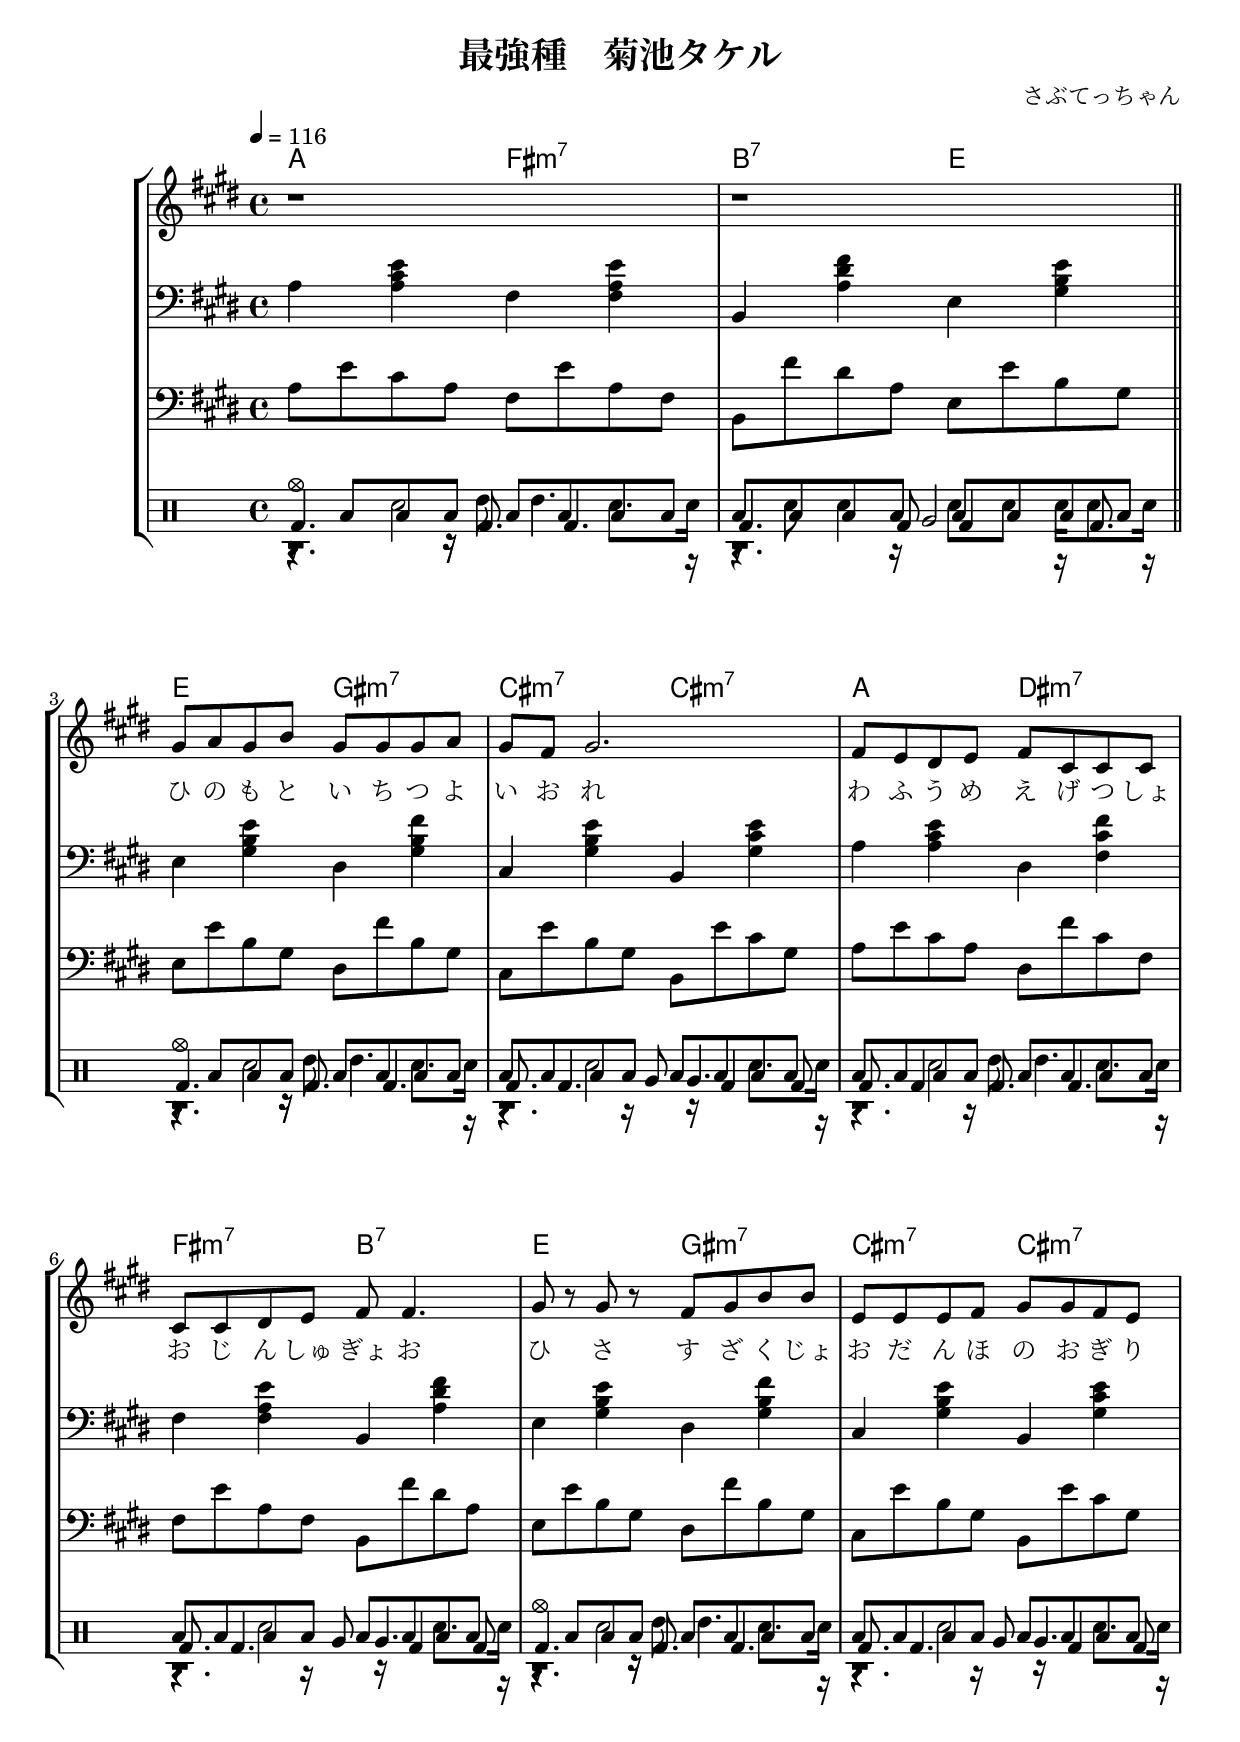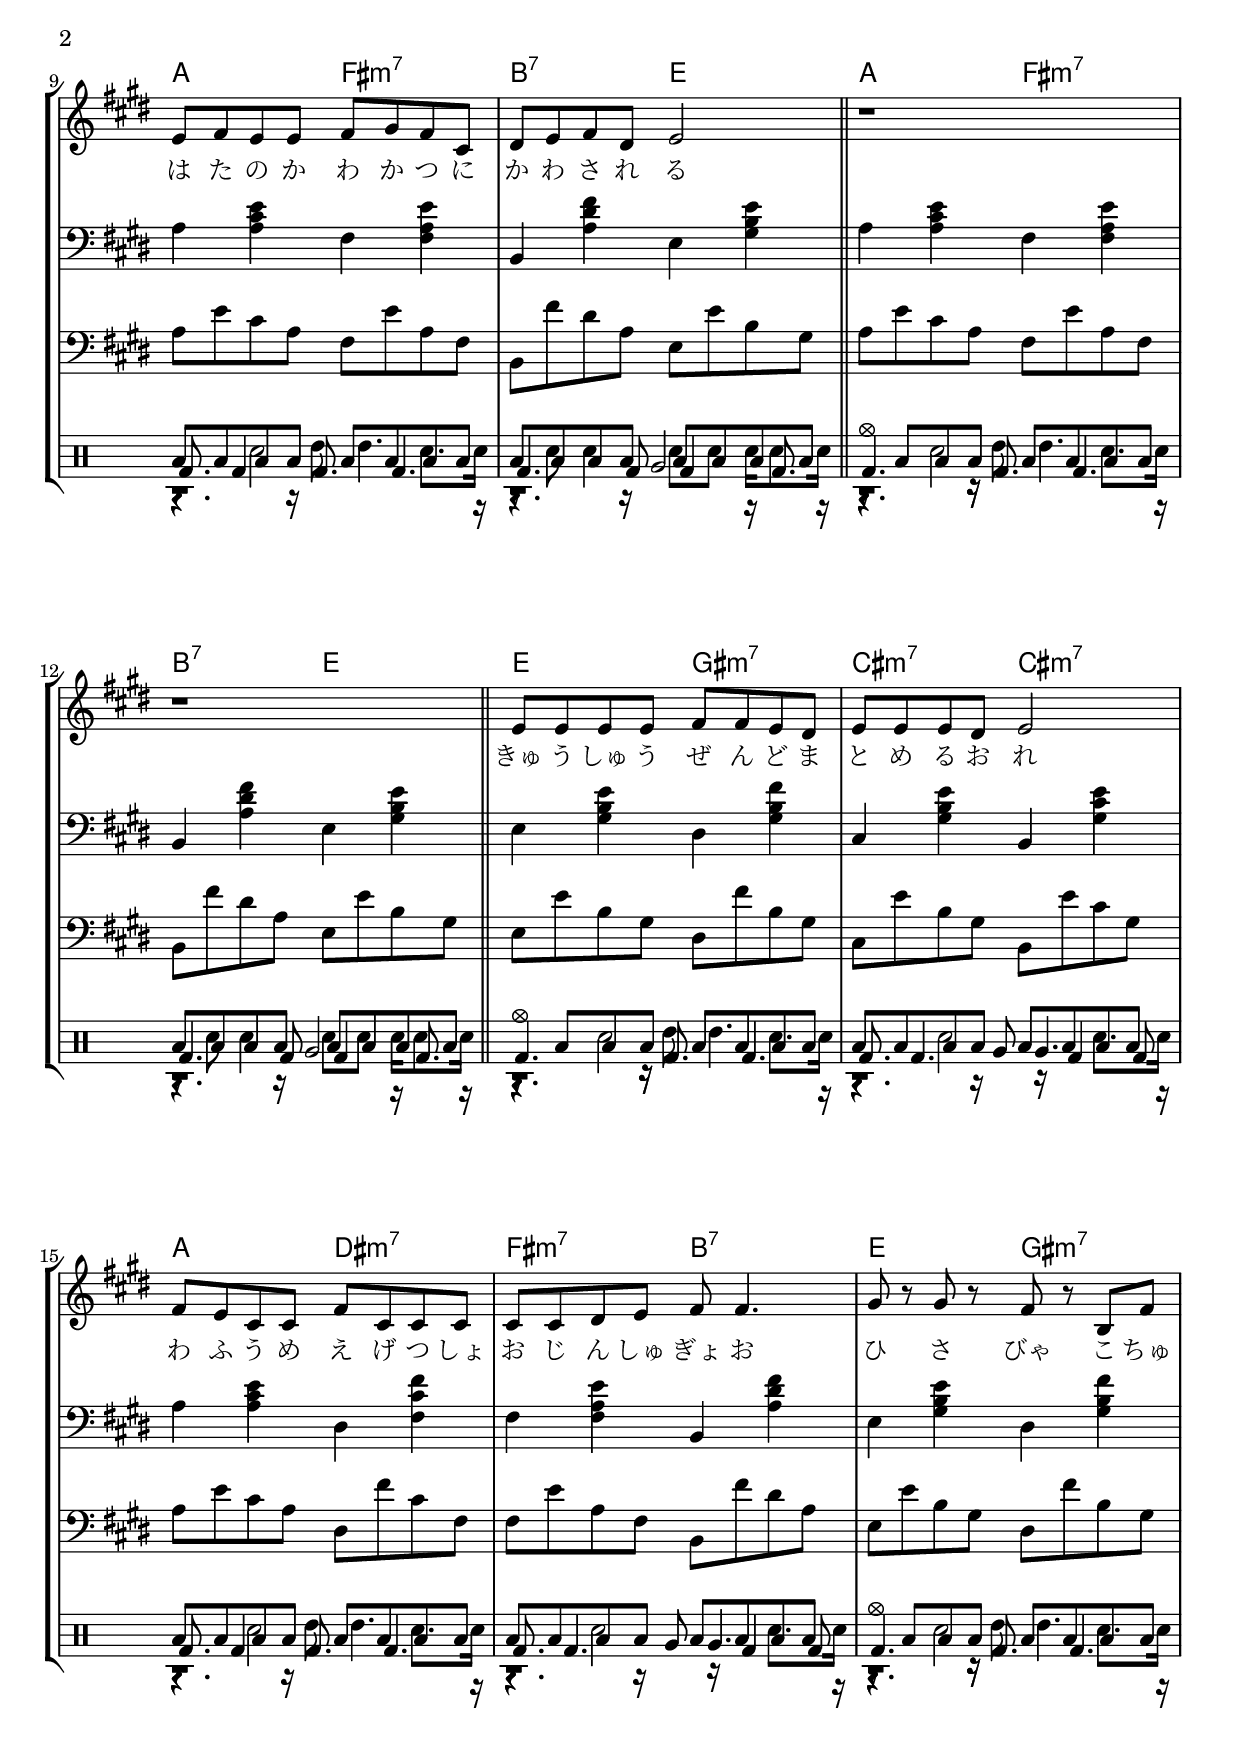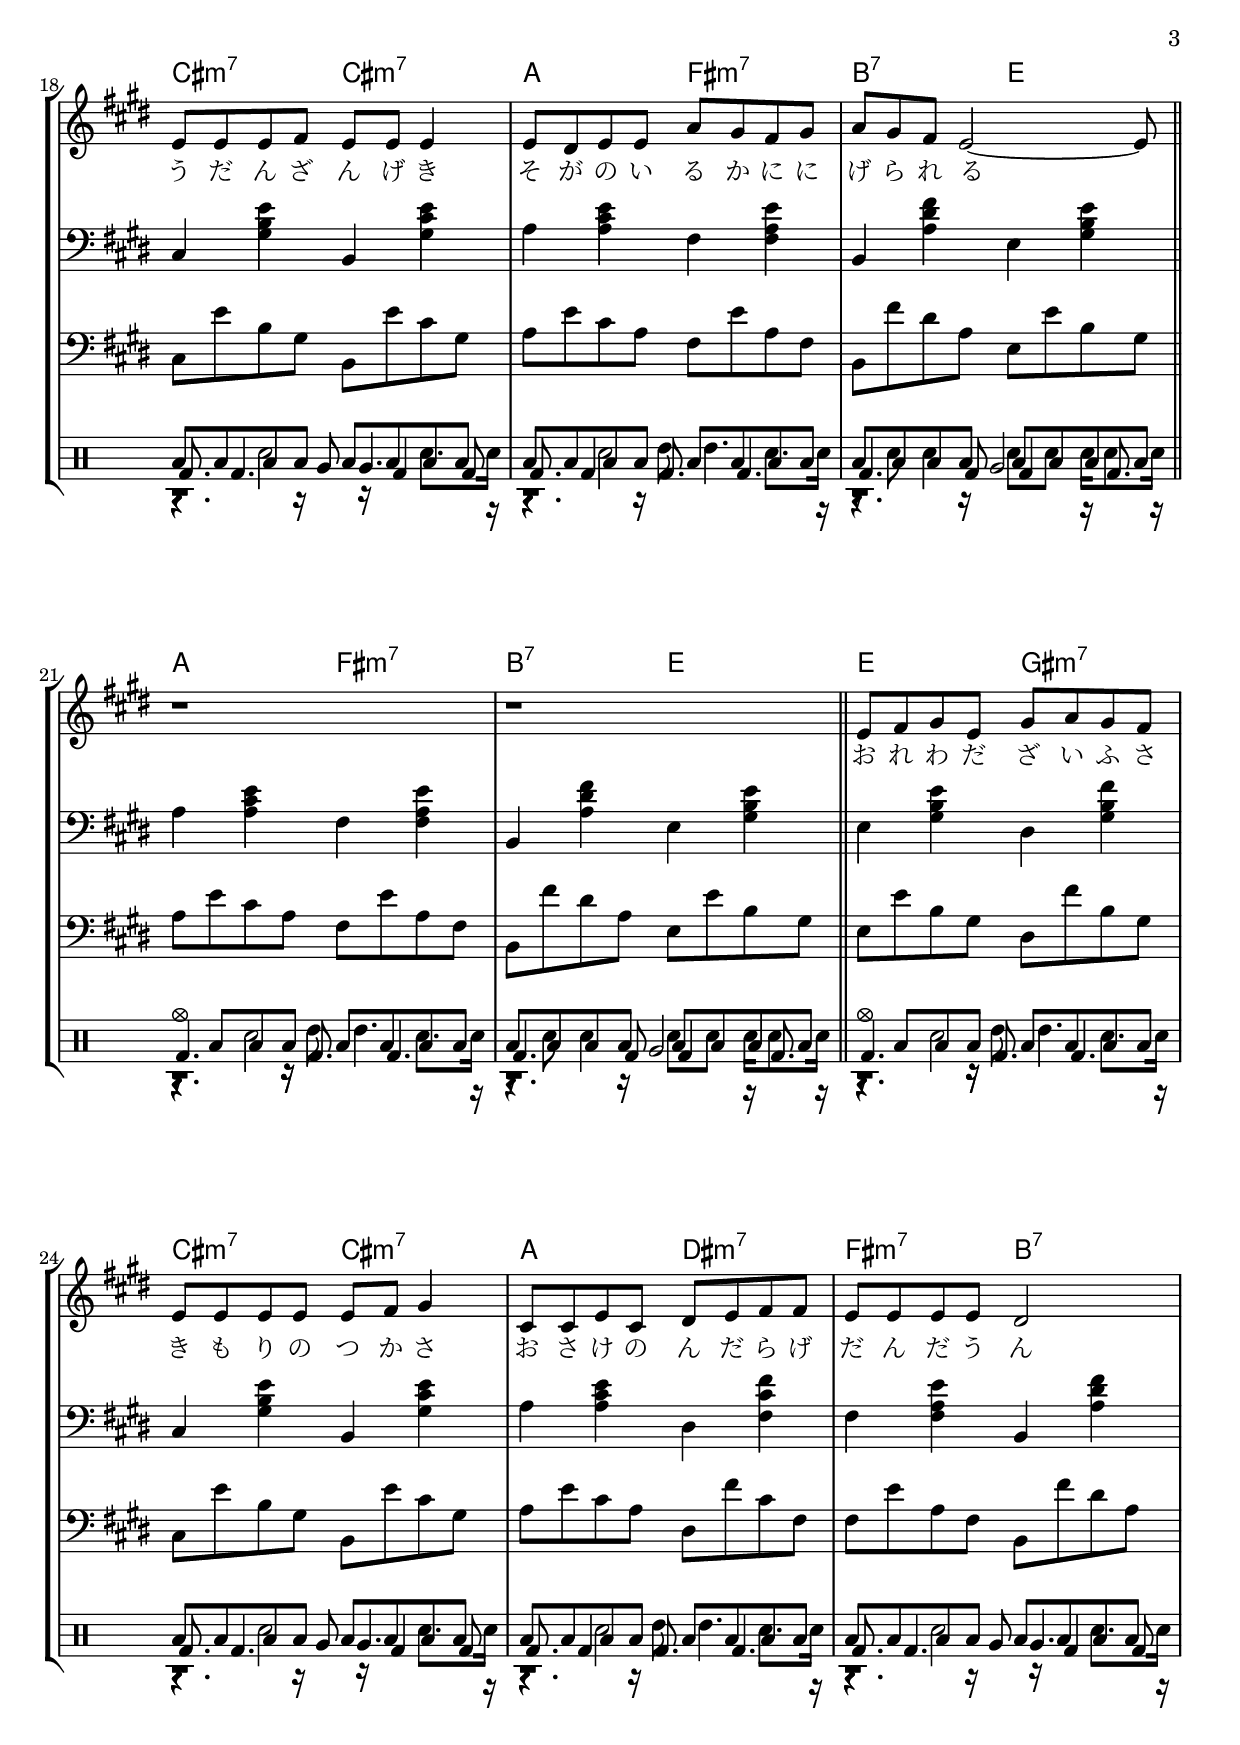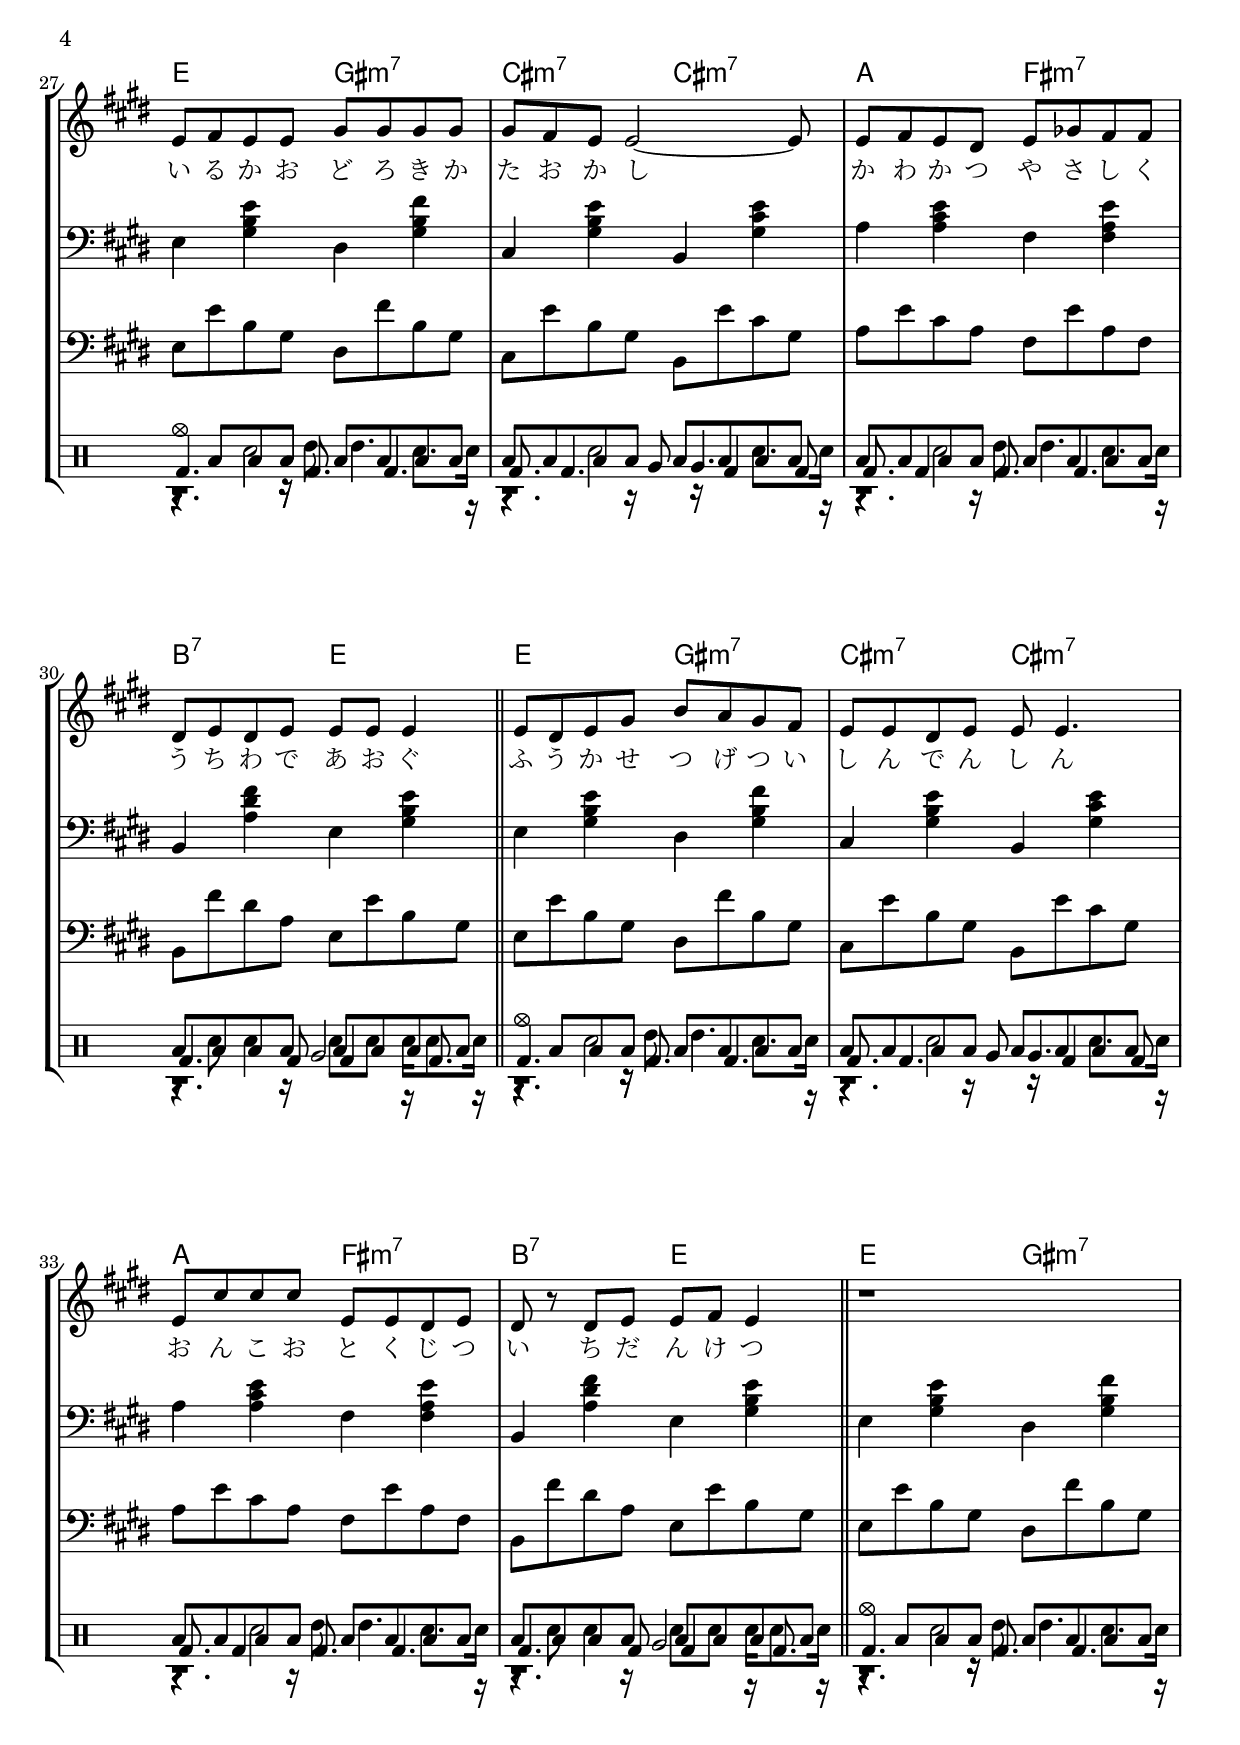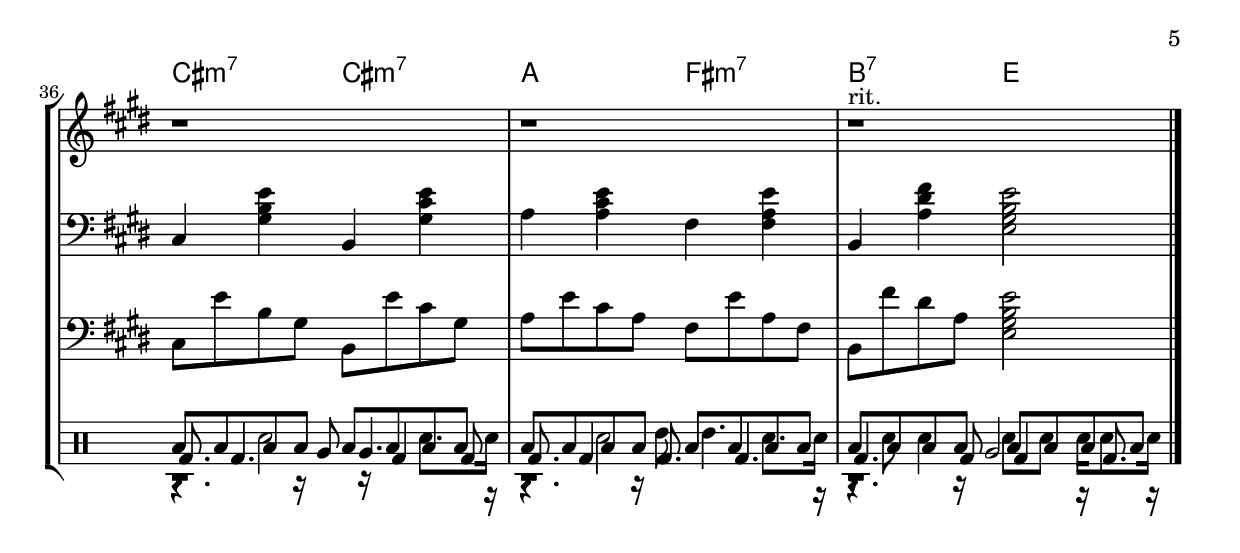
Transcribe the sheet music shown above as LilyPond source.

\version "2.12.1"

\header {
	title = \markup {最強種　菊池タケル}
	composer = \markup \center-column {さぶてっちゃん}
}

harmony = \chordmode {
	a2 fis:min7 b:7 e 

	e gis:min7 cis:min7 cis:min7 a dis:min7 fis:min7 b:7 e gis:min7 cis:min7 cis:min7 a fis:min7 b:7 e 

	a fis:min7 b:7 e 

	e gis:min7 cis:min7 cis:min7 a dis:min7 fis:min7 b:7 e gis:min7 cis:min7 cis:min7 a fis:min7 b:7 e 

	a fis:min7 b:7 e 

	e gis:min7 cis:min7 cis:min7 a dis:min7 fis:min7 b:7 e gis:min7 cis:min7 cis:min7 a fis:min7 b:7 e 

	e gis:min7 cis:min7 cis:min7 a fis:min7 b:7 e 

	e gis:min7 cis:min7 cis:min7 a fis:min7 b:7 e 
}

melody = {
	\key e \major
	\tempo 4 = 116
	r1 | r1   
	\set Staff.midiInstrument = #"mmi0.48"
	\set Staff.midiMinimumVolume = #0.7
	\set Staff.midiMaximumVolume = #0.9
	gis'8  a'8  gis'8  b'8  gis'8  gis'8  gis'8  a'8 
	gis'8  fis'8  gis'2. 
	fis'8  e'8  dis'8  e'8  fis'8  cis'8  cis'8  cis'8 
	cis'8  cis'8  dis'8  e'8  fis'8  fis'4. 
	gis'8  r8  gis'8  r8  fis'8  gis'8  b'8  b'8 
	e'8  e'8  e'8  fis'8  gis'8  gis'8  fis'8  e'8 
	e'8  fis'8  e'8  e'8  fis'8  gis'8  fis'8  cis'8 
	dis'8  e'8  fis'8  dis'8  e'2
	r1 | r1   
	\set Staff.midiInstrument = #"mmi0.48"
	\set Staff.midiMinimumVolume = #0.7
	\set Staff.midiMaximumVolume = #0.9
	e'8  e'8  e'8  e'8  fis'8  fis'8  e'8  dis'8 
	e'8  e'8  e'8  dis'8  e'2 
	fis'8  e'8  cis'8  cis'8  fis'8  cis'8  cis'8  cis'8 
	cis'8  cis'8  dis'8  e'8  fis'8  fis'4. 
	gis'8  r8  gis'8  r8  fis'8  r8  b8  fis'8 
	e'8  e'8  e'8  fis'8  e'8  e'8  e'4 
	e'8  dis'8  e'8  e'8  a'8  gis'8  fis'8  gis'8 
	a'8  gis'8  fis'8  e'2~e'8
	r1 | r1   
	\set Staff.midiInstrument = #"mmi0.48"
	\set Staff.midiMinimumVolume = #0.7
	\set Staff.midiMaximumVolume = #0.9
	e'8  fis'8  gis'8  e'8  gis'8  a'8  gis'8  fis'8 
	e'8  e'8  e'8  e'8  e'8  fis'8  gis'4 
	cis'8  cis'8  e'8  cis'8  dis'8  e'8  fis'8  fis'8 
	e'8  e'8  e'8  e'8  dis'2 
	e'8  fis'8  e'8  e'8  gis'8  gis'8  gis'8  gis'8 
	gis'8  fis'8  e'8  e'2~e'8 
	e'8  fis'8  e'8  dis'8  e'8  ges'8  fis'8  fis'8 
	dis'8  e'8  dis'8  e'8  e'8  e'8  e'4
	\set Staff.midiInstrument = #"mmi0.48"
	\set Staff.midiMinimumVolume = #0.7
	\set Staff.midiMaximumVolume = #0.9
	e'8  dis'8  e'8  gis'8  b'8  a'8  gis'8  fis'8 
	e'8  e'8  dis'8  e'8  e'8  e'4. 
	e'8  cis''8  cis''8  cis''8  e'8  e'8  dis'8  e'8 
	dis'8  r8  dis'8  e'8  e'8  fis'8  e'4
	r1 | r1 | r1 | r1^"rit." \bar "|."
}

words = \lyricmode {
	
	ひ  の  も  と  い  ち  つ  よ  い  お  れ  わ  ふ  う  め  え  げ  つ  しょ  お  じ  ん  しゅ  ぎょ  お  ひ  さ  す  ざ  く  じょ  お  だ  ん  ほ  の  お  ぎ  り  は  た  の  か  わ  か  つ  に  か  わ  さ  れ  る  
	
	きゅ  う  しゅ  う  ぜ  ん  ど  ま  と  め  る  お  れ  わ  ふ  う  め  え  げ  つ  しょ  お  じ  ん  しゅ  ぎょ  お  ひ  さ  びゃ  こ  ちゅ  う  だ  ん  ざ  ん  げ  き  そ  が  の  い  る  か  に  に  げ  ら  れ  る  
	
	お  れ  わ  だ  ざ  い  ふ  さ  き  も  り  の  つ  か  さ  お  さ  け  の  ん  だ  ら  げ  だ  ん  だ  う  ん  い  る  か  お  ど  ろ  き  か  た  お  か  し  か  わ  か  つ  や  さ  し  く  う  ち  わ  で  あ  お  ぐ  
	ふ  う  か  せ  つ  げ  つ  い  し  ん  で  ん  し  ん  お  ん  こ  お  と  く  じ  つ  い  ち  だ  ん  け  つ  
	
}

tempochange = {
	\tempo 4 = 116
	r1 | r1 \bar "||"
	\tempo 4 = 116
	r1 | r1 | r1 | r1 | r1 | r1 | r1 | r1 \bar "||"
	\tempo 4 = 116
	r1 | r1 \bar "||"
	\tempo 4 = 116
	r1 | r1 | r1 | r1 | r1 | r1 | r1 | r1 \bar "||"
	\tempo 4 = 116
	r1 | r1 \bar "||"
	\tempo 4 = 116
	r1 | r1 | r1 | r1 | r1 | r1 | r1 | r1 \bar "||"
	\tempo 4 = 116
	r1 | r1 | r1 | r1 \bar "||"
	\tempo 4 = 116
	r1 | r1 | r1 | \tempo 4 = 87 r2 \tempo 4 = 77 r2 \bar "|."
}

mainacc = {
	\clef bass
	\set Staff.midiInstrument = #"Shamisen"
	\set Staff.midiMinimumVolume = #0.3
	\set Staff.midiMaximumVolume = #0.6
	\key e \major
	\tempo 4 = 116
	a4 <a cis' e'>4
	fis4 <fis a e'>4
	b,4 <a dis' fis'>4
	e4 <gis b e'>4
	\bar "||"

	\set Staff.midiInstrument = #"Shamisen"
	\set Staff.midiMinimumVolume = #0.3
	\set Staff.midiMaximumVolume = #0.6
	e4 <gis b e'>4
	dis4 <gis b fis'>4
	cis4 <gis b e'>4
	b,4 <gis cis' e'>4
	a4 <a cis' e'>4
	dis4 <fis cis' fis'>4
	fis4 <fis a e'>4
	b,4 <a dis' fis'>4
	e4 <gis b e'>4
	dis4 <gis b fis'>4
	cis4 <gis b e'>4
	b,4 <gis cis' e'>4
	a4 <a cis' e'>4
	fis4 <fis a e'>4
	b,4 <a dis' fis'>4
	e4 <gis b e'>4
	\bar "||"

	\set Staff.midiInstrument = #"Shamisen"
	\set Staff.midiMinimumVolume = #0.3
	\set Staff.midiMaximumVolume = #0.6
	a4 <a cis' e'>4
	fis4 <fis a e'>4
	b,4 <a dis' fis'>4
	e4 <gis b e'>4
	\bar "||"

	\set Staff.midiInstrument = #"Shamisen"
	\set Staff.midiMinimumVolume = #0.3
	\set Staff.midiMaximumVolume = #0.6
	e4 <gis b e'>4
	dis4 <gis b fis'>4
	cis4 <gis b e'>4
	b,4 <gis cis' e'>4
	a4 <a cis' e'>4
	dis4 <fis cis' fis'>4
	fis4 <fis a e'>4
	b,4 <a dis' fis'>4
	e4 <gis b e'>4
	dis4 <gis b fis'>4
	cis4 <gis b e'>4
	b,4 <gis cis' e'>4
	a4 <a cis' e'>4
	fis4 <fis a e'>4
	b,4 <a dis' fis'>4
	e4 <gis b e'>4
	\bar "||"

	\set Staff.midiInstrument = #"Shamisen"
	\set Staff.midiMinimumVolume = #0.3
	\set Staff.midiMaximumVolume = #0.6
	a4 <a cis' e'>4
	fis4 <fis a e'>4
	b,4 <a dis' fis'>4
	e4 <gis b e'>4
	\bar "||"

	\set Staff.midiInstrument = #"Shamisen"
	\set Staff.midiMinimumVolume = #0.3
	\set Staff.midiMaximumVolume = #0.6
	e4 <gis b e'>4
	dis4 <gis b fis'>4
	cis4 <gis b e'>4
	b,4 <gis cis' e'>4
	a4 <a cis' e'>4
	dis4 <fis cis' fis'>4
	fis4 <fis a e'>4
	b,4 <a dis' fis'>4
	e4 <gis b e'>4
	dis4 <gis b fis'>4
	cis4 <gis b e'>4
	b,4 <gis cis' e'>4
	a4 <a cis' e'>4
	fis4 <fis a e'>4
	b,4 <a dis' fis'>4
	e4 <gis b e'>4
	\bar "||"

	\set Staff.midiInstrument = #"Shamisen"
	\set Staff.midiMinimumVolume = #0.3
	\set Staff.midiMaximumVolume = #0.6
	e4 <gis b e'>4
	dis4 <gis b fis'>4
	cis4 <gis b e'>4
	b,4 <gis cis' e'>4
	a4 <a cis' e'>4
	fis4 <fis a e'>4
	b,4 <a dis' fis'>4
	e4 <gis b e'>4
	\bar "||"

	\set Staff.midiInstrument = #"Shamisen"
	\set Staff.midiMinimumVolume = #0.3
	\set Staff.midiMaximumVolume = #0.6
	e4 <gis b e'>4
	dis4 <gis b fis'>4
	cis4 <gis b e'>4
	b,4 <gis cis' e'>4
	a4 <a cis' e'>4
	fis4 <fis a e'>4
	b,4 <a dis' fis'>4
	<e gis b e'>2
	\bar "|."
}

subacc = {
	\clef bass
	\set Staff.midiInstrument = #"Whistle"
	\set Staff.midiMinimumVolume = #0.3
	\set Staff.midiMaximumVolume = #0.6
	\key e \major
	\tempo 4 = 116
	a8 e' cis' a
	fis8 e' a fis
	b,8 fis' dis' a
	e8 e' b gis
	\bar "||"

	\set Staff.midiInstrument = #"Whistle"
	\set Staff.midiMinimumVolume = #0.3
	\set Staff.midiMaximumVolume = #0.6
	e8 e' b gis
	dis8 fis' b gis
	cis8 e' b gis
	b,8 e' cis' gis
	a8 e' cis' a
	dis8 fis' cis' fis
	fis8 e' a fis
	b,8 fis' dis' a
	e8 e' b gis
	dis8 fis' b gis
	cis8 e' b gis
	b,8 e' cis' gis
	a8 e' cis' a
	fis8 e' a fis
	b,8 fis' dis' a
	e8 e' b gis
	\bar "||"

	\set Staff.midiInstrument = #"Whistle"
	\set Staff.midiMinimumVolume = #0.3
	\set Staff.midiMaximumVolume = #0.6
	a8 e' cis' a
	fis8 e' a fis
	b,8 fis' dis' a
	e8 e' b gis
	\bar "||"

	\set Staff.midiInstrument = #"Whistle"
	\set Staff.midiMinimumVolume = #0.3
	\set Staff.midiMaximumVolume = #0.6
	e8 e' b gis
	dis8 fis' b gis
	cis8 e' b gis
	b,8 e' cis' gis
	a8 e' cis' a
	dis8 fis' cis' fis
	fis8 e' a fis
	b,8 fis' dis' a
	e8 e' b gis
	dis8 fis' b gis
	cis8 e' b gis
	b,8 e' cis' gis
	a8 e' cis' a
	fis8 e' a fis
	b,8 fis' dis' a
	e8 e' b gis
	\bar "||"

	\set Staff.midiInstrument = #"Whistle"
	\set Staff.midiMinimumVolume = #0.3
	\set Staff.midiMaximumVolume = #0.6
	a8 e' cis' a
	fis8 e' a fis
	b,8 fis' dis' a
	e8 e' b gis
	\bar "||"

	\set Staff.midiInstrument = #"Whistle"
	\set Staff.midiMinimumVolume = #0.3
	\set Staff.midiMaximumVolume = #0.6
	e8 e' b gis
	dis8 fis' b gis
	cis8 e' b gis
	b,8 e' cis' gis
	a8 e' cis' a
	dis8 fis' cis' fis
	fis8 e' a fis
	b,8 fis' dis' a
	e8 e' b gis
	dis8 fis' b gis
	cis8 e' b gis
	b,8 e' cis' gis
	a8 e' cis' a
	fis8 e' a fis
	b,8 fis' dis' a
	e8 e' b gis
	\bar "||"

	\set Staff.midiInstrument = #"Whistle"
	\set Staff.midiMinimumVolume = #0.3
	\set Staff.midiMaximumVolume = #0.6
	e8 e' b gis
	dis8 fis' b gis
	cis8 e' b gis
	b,8 e' cis' gis
	a8 e' cis' a
	fis8 e' a fis
	b,8 fis' dis' a
	e8 e' b gis
	\bar "||"

	\set Staff.midiInstrument = #"Whistle"
	\set Staff.midiMinimumVolume = #0.3
	\set Staff.midiMaximumVolume = #0.6
	e8 e' b gis
	dis8 fis' b gis
	cis8 e' b gis
	b,8 e' cis' gis
	a8 e' cis' a
	fis8 e' a fis
	b,8 fis' dis' a
	<e gis b e'>2
	\bar "|."
}

percA = {
	\drummode {
	r4 sn2 sn8. sn16  |r8 sn8 sn4 sn8 sn8 sn16 sn8 sn16  \bar "||"
	r4 sn2 sn8. sn16  |r4 sn2 sn8. sn16  |r4 sn2 sn8. sn16  |r4 sn2 sn8. sn16  |r4 sn2 sn8. sn16  |r4 sn2 sn8. sn16  |r4 sn2 sn8. sn16  |r8 sn8 sn4 sn8 sn8 sn16 sn8 sn16  \bar "||"
	r4 sn2 sn8. sn16  |r8 sn8 sn4 sn8 sn8 sn16 sn8 sn16  \bar "||"
	r4 sn2 sn8. sn16  |r4 sn2 sn8. sn16  |r4 sn2 sn8. sn16  |r4 sn2 sn8. sn16  |r4 sn2 sn8. sn16  |r4 sn2 sn8. sn16  |r4 sn2 sn8. sn16  |r8 sn8 sn4 sn8 sn8 sn16 sn8 sn16  \bar "||"
	r4 sn2 sn8. sn16  |r8 sn8 sn4 sn8 sn8 sn16 sn8 sn16  \bar "||"
	r4 sn2 sn8. sn16  |r4 sn2 sn8. sn16  |r4 sn2 sn8. sn16  |r4 sn2 sn8. sn16  |r4 sn2 sn8. sn16  |r4 sn2 sn8. sn16  |r4 sn2 sn8. sn16  |r8 sn8 sn4 sn8 sn8 sn16 sn8 sn16  \bar "||"
	r4 sn2 sn8. sn16  |r4 sn2 sn8. sn16  |r4 sn2 sn8. sn16  |r8 sn8 sn4 sn8 sn8 sn16 sn8 sn16  \bar "||"
	r4 sn2 sn8. sn16  |r4 sn2 sn8. sn16  |r4 sn2 sn8. sn16  |r8 sn8 sn4 sn8 sn8 sn16 sn8 sn16  \bar "|."
	}
}

percB = {
	\drummode {
	r4. r16 tommh8 tommh4. r16  |r1  \bar "||"
	r4. r16 tommh8 tommh4. r16  |r1  |r4. r16 tommh8 tommh4. r16  |r1  |r4. r16 tommh8 tommh4. r16  |r1  |r4. r16 tommh8 tommh4. r16  |r1  \bar "||"
	r4. r16 tommh8 tommh4. r16  |r1  \bar "||"
	r4. r16 tommh8 tommh4. r16  |r1  |r4. r16 tommh8 tommh4. r16  |r1  |r4. r16 tommh8 tommh4. r16  |r1  |r4. r16 tommh8 tommh4. r16  |r1  \bar "||"
	r4. r16 tommh8 tommh4. r16  |r1  \bar "||"
	r4. r16 tommh8 tommh4. r16  |r1  |r4. r16 tommh8 tommh4. r16  |r1  |r4. r16 tommh8 tommh4. r16  |r1  |r4. r16 tommh8 tommh4. r16  |r1  \bar "||"
	r4. r16 tommh8 tommh4. r16  |r1  |r4. r16 tommh8 tommh4. r16  |r1  \bar "||"
	r4. r16 tommh8 tommh4. r16  |r1  |r4. r16 tommh8 tommh4. r16  |r1  \bar "|."
	}
}

percC = {
	\drummode {
	r8 toml8 toml8 toml8 toml8 toml8 toml8 toml8  |toml8 toml8 toml8 toml8 toml8 toml8 toml8 toml8  \bar "||"
	r8 toml8 toml8 toml8 toml8 toml8 toml8 toml8  |toml8 toml8 toml8 toml8 toml8 toml8 toml8 toml8  |toml8 toml8 toml8 toml8 toml8 toml8 toml8 toml8  |toml8 toml8 toml8 toml8 toml8 toml8 toml8 toml8  |r8 toml8 toml8 toml8 toml8 toml8 toml8 toml8  |toml8 toml8 toml8 toml8 toml8 toml8 toml8 toml8  |toml8 toml8 toml8 toml8 toml8 toml8 toml8 toml8  |toml8 toml8 toml8 toml8 toml8 toml8 toml8 toml8  \bar "||"
	r8 toml8 toml8 toml8 toml8 toml8 toml8 toml8  |toml8 toml8 toml8 toml8 toml8 toml8 toml8 toml8  \bar "||"
	r8 toml8 toml8 toml8 toml8 toml8 toml8 toml8  |toml8 toml8 toml8 toml8 toml8 toml8 toml8 toml8  |toml8 toml8 toml8 toml8 toml8 toml8 toml8 toml8  |toml8 toml8 toml8 toml8 toml8 toml8 toml8 toml8  |r8 toml8 toml8 toml8 toml8 toml8 toml8 toml8  |toml8 toml8 toml8 toml8 toml8 toml8 toml8 toml8  |toml8 toml8 toml8 toml8 toml8 toml8 toml8 toml8  |toml8 toml8 toml8 toml8 toml8 toml8 toml8 toml8  \bar "||"
	r8 toml8 toml8 toml8 toml8 toml8 toml8 toml8  |toml8 toml8 toml8 toml8 toml8 toml8 toml8 toml8  \bar "||"
	r8 toml8 toml8 toml8 toml8 toml8 toml8 toml8  |toml8 toml8 toml8 toml8 toml8 toml8 toml8 toml8  |toml8 toml8 toml8 toml8 toml8 toml8 toml8 toml8  |toml8 toml8 toml8 toml8 toml8 toml8 toml8 toml8  |r8 toml8 toml8 toml8 toml8 toml8 toml8 toml8  |toml8 toml8 toml8 toml8 toml8 toml8 toml8 toml8  |toml8 toml8 toml8 toml8 toml8 toml8 toml8 toml8  |toml8 toml8 toml8 toml8 toml8 toml8 toml8 toml8  \bar "||"
	r8 toml8 toml8 toml8 toml8 toml8 toml8 toml8  |toml8 toml8 toml8 toml8 toml8 toml8 toml8 toml8  |toml8 toml8 toml8 toml8 toml8 toml8 toml8 toml8  |toml8 toml8 toml8 toml8 toml8 toml8 toml8 toml8  \bar "||"
	r8 toml8 toml8 toml8 toml8 toml8 toml8 toml8  |toml8 toml8 toml8 toml8 toml8 toml8 toml8 toml8  |toml8 toml8 toml8 toml8 toml8 toml8 toml8 toml8  |toml8 toml8 toml8 toml8 toml8 toml8 toml8 toml8  \bar "|."
	}
}

percD = {
	\drummode {
	r1  |r4. r16 tomfh2 r16  \bar "||"
	r1  |r4. r16 tomfh8 tomfh4. r16  |r1  |r4. r16 tomfh8 tomfh4. r16  |r1  |r4. r16 tomfh8 tomfh4. r16  |r1  |r4. r16 tomfh2 r16  \bar "||"
	r1  |r4. r16 tomfh2 r16  \bar "||"
	r1  |r4. r16 tomfh8 tomfh4. r16  |r1  |r4. r16 tomfh8 tomfh4. r16  |r1  |r4. r16 tomfh8 tomfh4. r16  |r1  |r4. r16 tomfh2 r16  \bar "||"
	r1  |r4. r16 tomfh2 r16  \bar "||"
	r1  |r4. r16 tomfh8 tomfh4. r16  |r1  |r4. r16 tomfh8 tomfh4. r16  |r1  |r4. r16 tomfh8 tomfh4. r16  |r1  |r4. r16 tomfh2 r16  \bar "||"
	r1  |r4. r16 tomfh8 tomfh4. r16  |r1  |r4. r16 tomfh2 r16  \bar "||"
	r1  |r4. r16 tomfh8 tomfh4. r16  |r1  |r4. r16 tomfh2 r16  \bar "|."
	}
}

percE = {
	\drummode {
	bd4. r16 bd8. bd4.  |bd4. bd8 bd4 r16 bd8.  \bar "||"
	bd4. r16 bd8. bd4.  |bd8. bd4. r16 bd4 bd8  |bd8. bd4 bd8. bd4.  |bd8. bd4. r16 bd4 bd8  |bd4. r16 bd8. bd4.  |bd8. bd4. r16 bd4 bd8  |bd8. bd4 bd8. bd4.  |bd4. bd8 bd4 r16 bd8.  \bar "||"
	bd4. r16 bd8. bd4.  |bd4. bd8 bd4 r16 bd8.  \bar "||"
	bd4. r16 bd8. bd4.  |bd8. bd4. r16 bd4 bd8  |bd8. bd4 bd8. bd4.  |bd8. bd4. r16 bd4 bd8  |bd4. r16 bd8. bd4.  |bd8. bd4. r16 bd4 bd8  |bd8. bd4 bd8. bd4.  |bd4. bd8 bd4 r16 bd8.  \bar "||"
	bd4. r16 bd8. bd4.  |bd4. bd8 bd4 r16 bd8.  \bar "||"
	bd4. r16 bd8. bd4.  |bd8. bd4. r16 bd4 bd8  |bd8. bd4 bd8. bd4.  |bd8. bd4. r16 bd4 bd8  |bd4. r16 bd8. bd4.  |bd8. bd4. r16 bd4 bd8  |bd8. bd4 bd8. bd4.  |bd4. bd8 bd4 r16 bd8.  \bar "||"
	bd4. r16 bd8. bd4.  |bd8. bd4. r16 bd4 bd8  |bd8. bd4 bd8. bd4.  |bd4. bd8 bd4 r16 bd8.  \bar "||"
	bd4. r16 bd8. bd4.  |bd8. bd4. r16 bd4 bd8  |bd8. bd4 bd8. bd4.  |bd4. bd8 bd4 r16 bd8.  \bar "|."
	}
}

percF = {
	\drummode {
	cymc1  |r1 \bar "||"
	cymc1  |r1 |r1 |r1 |cymc1  |r1 |r1 |r1 \bar "||"
	cymc1  |r1 \bar "||"
	cymc1  |r1 |r1 |r1 |cymc1  |r1 |r1 |r1 \bar "||"
	cymc1  |r1 \bar "||"
	cymc1  |r1 |r1 |r1 |cymc1  |r1 |r1 |r1 \bar "||"
	cymc1  |r1 |r1 |r1 \bar "||"
	cymc1  |r1 |r1 |r1 \bar "|."
	}
}

\score {
	<<
		\new StaffGroup <<
			\new ChordNames {\harmony}
			\new Voice = "melody" {\melody}
			\new Lyrics \lyricsto "melody" \words
			\new Staff = "mainacc" {\mainacc}
			\new Staff = "subacc" {\subacc}
			\new DrumStaff <<
				\new DrumVoice {\percA}
				\new DrumVoice {\percB}
				\new DrumVoice {\percC}
				\new DrumVoice {\percD}
				\new DrumVoice {\percE}
				\new DrumVoice {\percF}
			>>
		>>
	>>
	\layout { }
}
